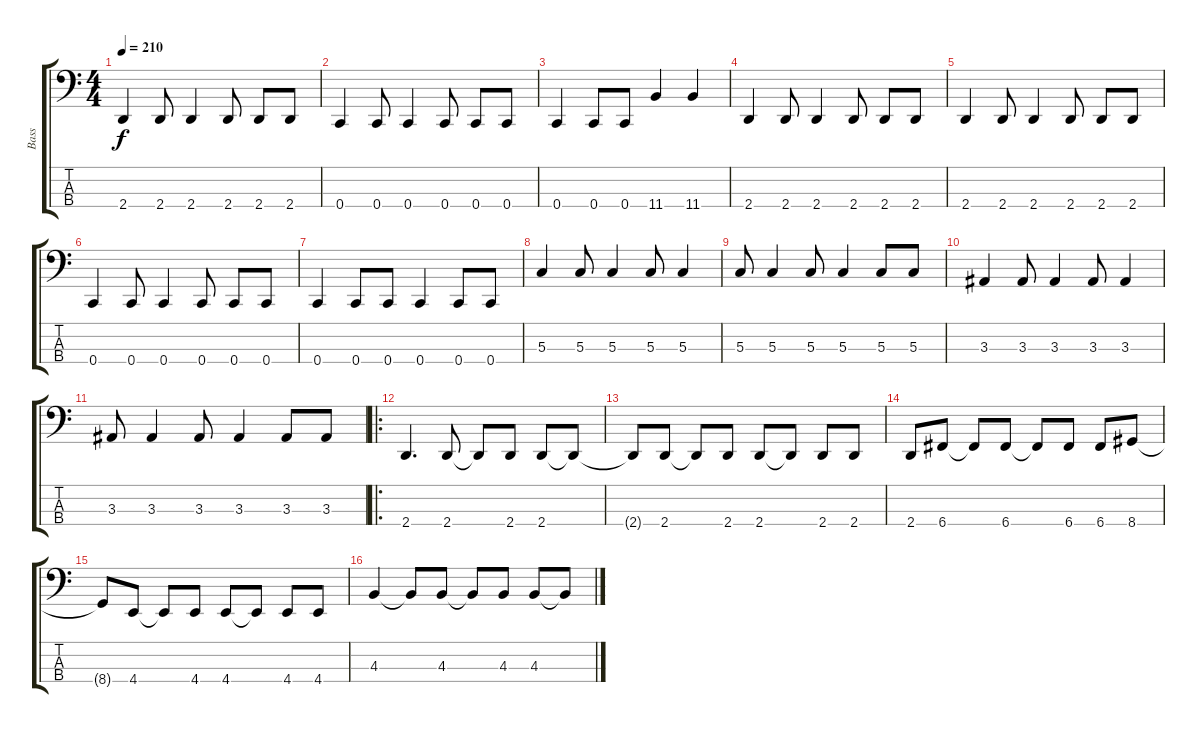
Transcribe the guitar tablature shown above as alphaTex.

\track ("Bass" "Bass") {instrument electricbassfinger}
\staff {score tabs}
\tuning (F2 C2 G1 C1) {hide}
\ts (4 4)
\tempo 210
\clef f4
\ks c
2.4.4{dy f} 2.4.8 2.4.4 2.4.8 2.4.8 2.4.8 |
0.4.4 0.4.8 0.4.4 0.4.8 0.4.8 0.4.8 |
0.4.4 0.4.8 0.4.8 11.4.4 11.4.4 |
2.4.4 2.4.8 2.4.4 2.4.8 2.4.8 2.4.8 |
2.4.4 2.4.8 2.4.4 2.4.8 2.4.8 2.4.8 |
0.4.4 0.4.8 0.4.4 0.4.8 0.4.8 0.4.8 |
0.4.4 0.4.8 0.4.8 0.4.4 0.4.8 0.4.8 |
5.3.4 5.3.8 5.3.4 5.3.8 5.3.4 |
5.3.8 5.3.4 5.3.8 5.3.4 5.3.8 5.3.8 |
3.3.4 3.3.8 3.3.4 3.3.8 3.3.4 |
3.3.8 3.3.4 3.3.8 3.3.4 3.3.8 3.3.8 |
\ro
2.4.4{d} 2.4.8 2.4{t}.8 2.4.8 2.4.8 2.4{t}.8 |
2.4{t}.8 2.4.8 2.4{t}.8 2.4.8 2.4.8 2.4{t}.8 2.4.8 2.4.8 |
2.4.8 6.4.8 6.4{t}.8 6.4.8 6.4{t}.8 6.4.8 6.4.8 8.4.8 |
8.4{t}.8 4.4.8 4.4{t}.8 4.4.8 4.4.8 4.4{t}.8 4.4.8 4.4.8 |
4.3.4 4.3{t}.8 4.3.8 4.3{t}.8 4.3.8 4.3.8 4.3{t}.8
